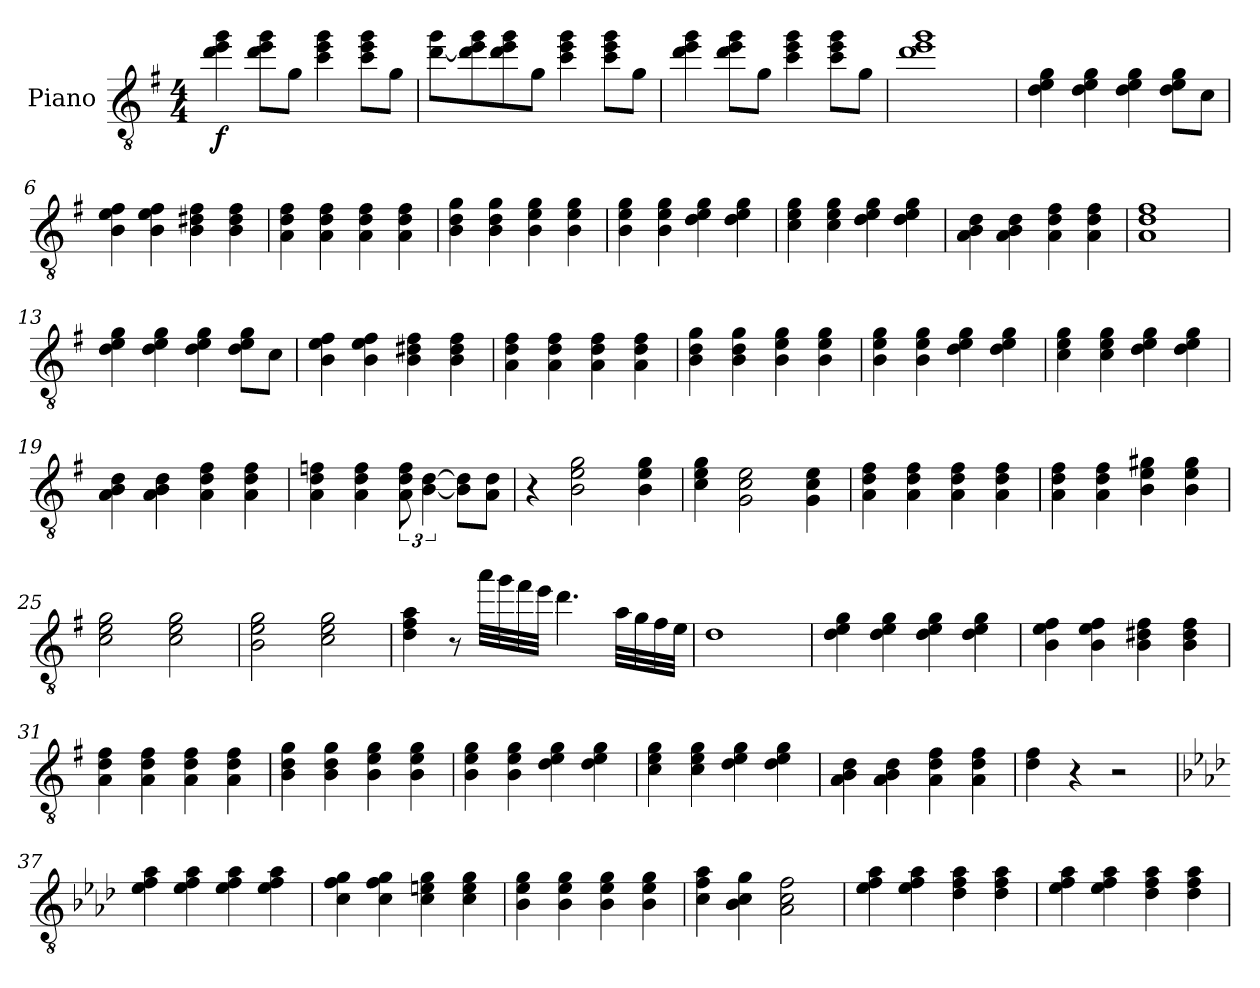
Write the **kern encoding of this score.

**kern	**dynam
*part1	*part1
*staff1	*staff1
*I"Piano	*
*I'Pno	*
*clefGv2	*
*k[f#]	*
*M4/4	*
*MM100	*
=1	=1
!	!LO:DY:b
4dd\ 4ee\ 4gg\	f
8dd\ 8ee\ 8gg\L	.
8g\J	.
4cc\ 4ee\ 4gg\	.
8cc\ 8ee\ 8gg\L	.
8g\J	.
=2	=2
[8dd\ 8gg\L	.
8dd\] 8ee\ 8gg\	.
8dd\ 8ee\ 8gg\	.
8g\J	.
4cc\ 4ee\ 4gg\	.
8cc\ 8ee\ 8gg\L	.
8g\J	.
=3	=3
4dd\ 4ee\ 4gg\	.
8dd\ 8ee\ 8gg\L	.
8g\J	.
4cc\ 4ee\ 4gg\	.
8cc\ 8ee\ 8gg\L	.
8g\J	.
=4	=4
1dd 1ee 1gg	.
=5	=5
4d\ 4e\ 4g\	.
4d\ 4e\ 4g\	.
4d\ 4e\ 4g\	.
8d\ 8e\ 8g\L	.
8c\J	.
!!LO:LB:g=z
=6	=6
4B\ 4e\ 4f#\	.
4B\ 4e\ 4f#\	.
4B\ 4d#X\ 4f#\	.
4B\ 4d#\ 4f#\	.
=7	=7
4A\ 4d\ 4f#\	.
4A\ 4d\ 4f#\	.
4A\ 4d\ 4f#\	.
4A\ 4d\ 4f#\	.
=8	=8
4B\ 4d\ 4g\	.
4B\ 4d\ 4g\	.
4B\ 4e\ 4g\	.
4B\ 4e\ 4g\	.
=9	=9
4B\ 4e\ 4g\	.
4B\ 4e\ 4g\	.
4d\ 4e\ 4g\	.
4d\ 4e\ 4g\	.
=10	=10
4c\ 4e\ 4g\	.
4c\ 4e\ 4g\	.
4d\ 4e\ 4g\	.
4d\ 4e\ 4g\	.
=11	=11
4A\ 4B\ 4d\	.
4A\ 4B\ 4d\	.
4A\ 4d\ 4f#\	.
4A\ 4d\ 4f#\	.
=12	=12
1A 1d 1f#	.
!!LO:LB:g=z
=13	=13
4d\ 4e\ 4g\	.
4d\ 4e\ 4g\	.
4d\ 4e\ 4g\	.
8d\ 8e\ 8g\L	.
8c\J	.
=14	=14
4B\ 4e\ 4f#\	.
4B\ 4e\ 4f#\	.
4B\ 4d#X\ 4f#\	.
4B\ 4d#\ 4f#\	.
=15	=15
4A\ 4d\ 4f#\	.
4A\ 4d\ 4f#\	.
4A\ 4d\ 4f#\	.
4A\ 4d\ 4f#\	.
=16	=16
4B\ 4d\ 4g\	.
4B\ 4d\ 4g\	.
4B\ 4e\ 4g\	.
4B\ 4e\ 4g\	.
=17	=17
4B\ 4e\ 4g\	.
4B\ 4e\ 4g\	.
4d\ 4e\ 4g\	.
4d\ 4e\ 4g\	.
=18	=18
4c\ 4e\ 4g\	.
4c\ 4e\ 4g\	.
4d\ 4e\ 4g\	.
4d\ 4e\ 4g\	.
=19	=19
4A\ 4B\ 4d\	.
4A\ 4B\ 4d\	.
4A\ 4d\ 4f#\	.
4A\ 4d\ 4f#\	.
!!LO:LB:g=z
=20	=20
4A\ 4d\ 4fn\	.
4A\ 4d\ 4f\	.
12A\ 12d\ 12f\	.
[6B\ [6d\	.
8B\] 8d\]L	.
8A\ 8d\J	.
=21	=21
4r	.
2B\ 2e\ 2g\	.
4B\ 4e\ 4g\	.
=22	=22
4c\ 4e\ 4g\	.
2G\ 2c\ 2e\	.
4G\ 4c\ 4e\	.
=23	=23
4A\ 4d\ 4f#\	.
4A\ 4d\ 4f#\	.
4A\ 4d\ 4f#\	.
4A\ 4d\ 4f#\	.
=24	=24
4A\ 4d\ 4f#\	.
4A\ 4d\ 4f#\	.
4B\ 4e\ 4g#X\	.
4B\ 4e\ 4g#\	.
=25	=25
2c\ 2e\ 2g\	.
2c\ 2e\ 2g\	.
=26	=26
2B\ 2e\ 2g\	.
2c\ 2e\ 2g\	.
!!LO:LB:g=z
=27	=27
4d\ 4f#\ 4a\	.
8r	.
32aa\LLL	.
32gg\	.
32ff#\	.
32ee\JJJ	.
4.dd\	.
32a\LLL	.
32g\	.
32f#\	.
32e\JJJ	.
=28	=28
1d	.
=29	=29
4d\ 4e\ 4g\	.
4d\ 4e\ 4g\	.
4d\ 4e\ 4g\	.
4d\ 4e\ 4g\	.
=30	=30
4B\ 4e\ 4f#\	.
4B\ 4e\ 4f#\	.
4B\ 4d#X\ 4f#\	.
4B\ 4d#\ 4f#\	.
=31	=31
4A\ 4d\ 4f#\	.
4A\ 4d\ 4f#\	.
4A\ 4d\ 4f#\	.
4A\ 4d\ 4f#\	.
=32	=32
4B\ 4d\ 4g\	.
4B\ 4d\ 4g\	.
4B\ 4e\ 4g\	.
4B\ 4e\ 4g\	.
!!LO:LB:g=z
=33	=33
4B\ 4e\ 4g\	.
4B\ 4e\ 4g\	.
4d\ 4e\ 4g\	.
4d\ 4e\ 4g\	.
=34	=34
4c\ 4e\ 4g\	.
4c\ 4e\ 4g\	.
4d\ 4e\ 4g\	.
4d\ 4e\ 4g\	.
=35	=35
4A\ 4B\ 4d\	.
4A\ 4B\ 4d\	.
4A\ 4d\ 4f#\	.
4A\ 4d\ 4f#\	.
=36	=36
4d\ 4f#\	.
4r	.
2r	.
=37	=37
*k[b-e-a-d-]	*
4e-\ 4f\ 4a-\	.
4e-\ 4f\ 4a-\	.
4e-\ 4f\ 4a-\	.
4e-\ 4f\ 4a-\	.
=38	=38
4c\ 4f\ 4g\	.
4c\ 4f\ 4g\	.
4c\ 4en\ 4g\	.
4c\ 4e\ 4g\	.
=39	=39
4B-\ 4e-\ 4g\	.
4B-\ 4e-\ 4g\	.
4B-\ 4e-\ 4g\	.
4B-\ 4e-\ 4g\	.
!!LO:LB:g=z
=40	=40
4c\ 4f\ 4a-\	.
4B-\ 4c\ 4g\	.
2A-\ 2c\ 2f\	.
=41	=41
4e-\ 4f\ 4a-\	.
4e-\ 4f\ 4a-\	.
4d-\ 4f\ 4a-\	.
4d-\ 4f\ 4a-\	.
=42	=42
4e-\ 4f\ 4a-\	.
4e-\ 4f\ 4a-\	.
4d-\ 4f\ 4a-\	.
4d-\ 4f\ 4a-\	.
=	=
*-	*-
